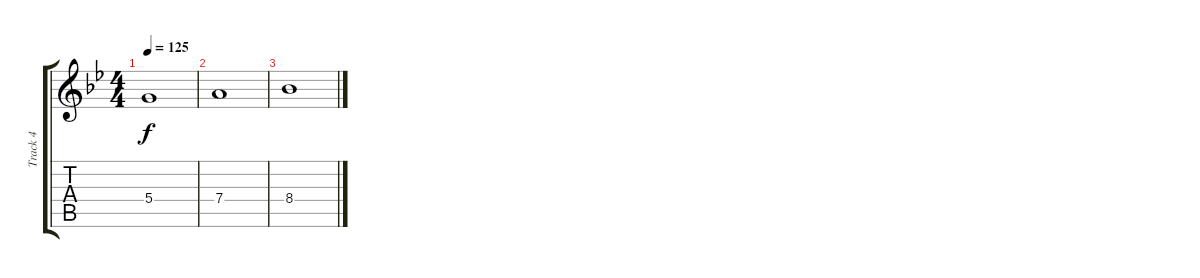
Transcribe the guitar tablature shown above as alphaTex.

\track ("Track 4" "Track 4") {instrument distortionguitar}
\staff {score tabs}
\tuning (E4 B3 G3 D3 A2 E2) {hide}
\ts (4 4)
\tempo 125
\clef g2
\ks bb
5.4.1{dy f} |
7.4.1 |
8.4.1
